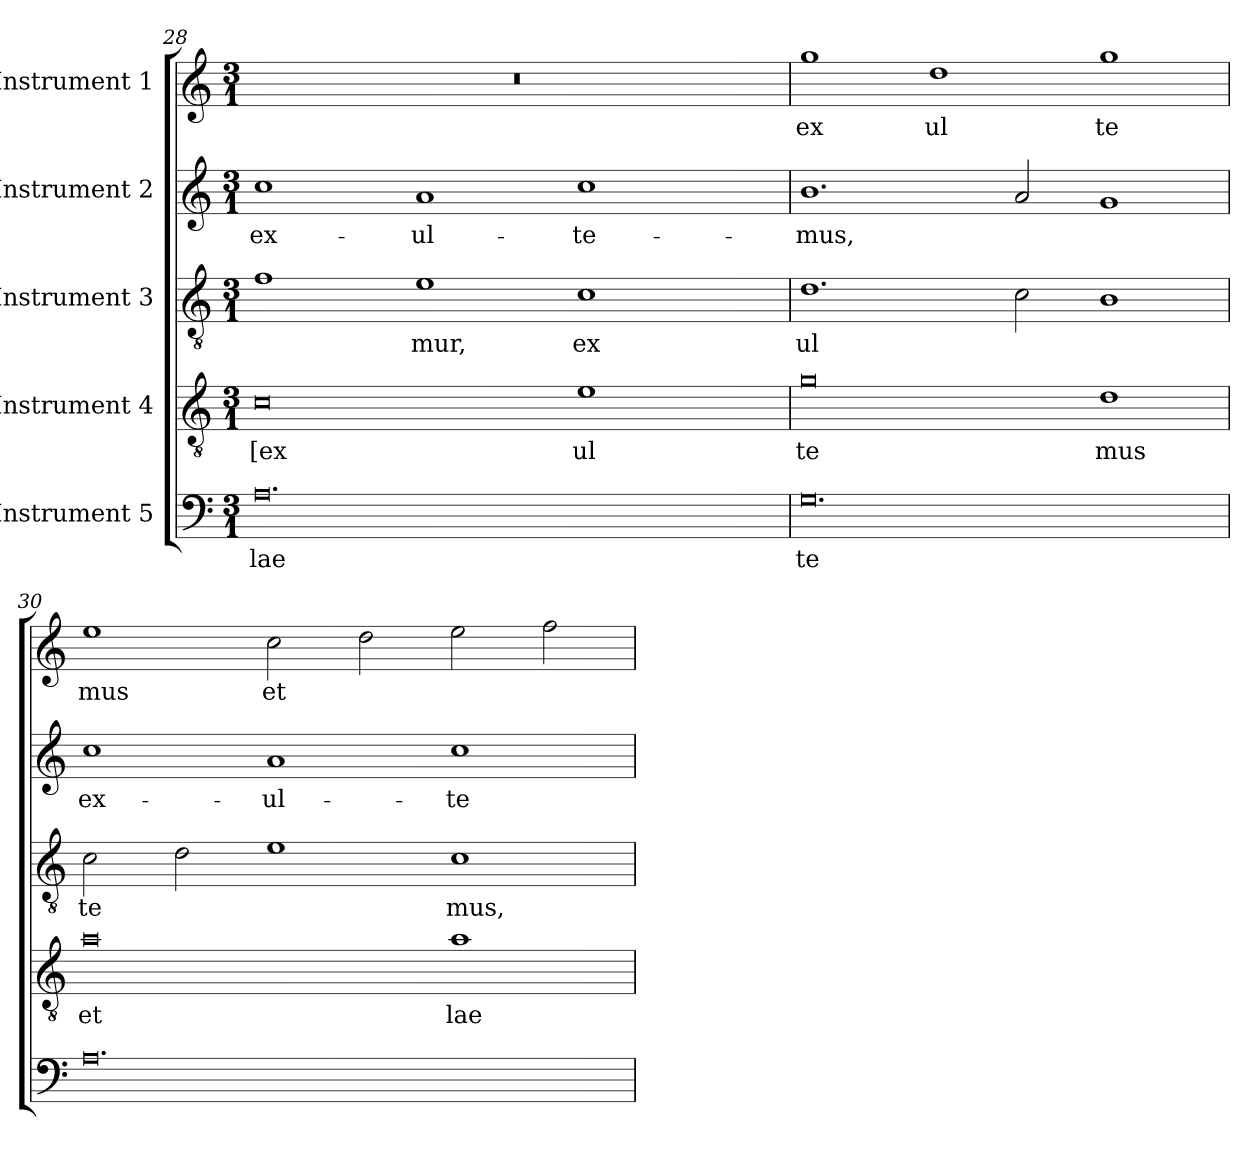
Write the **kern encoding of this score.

**kern	**text	**kern	**text	**kern	**text	**kern	**text	**kern	**text
*part5	*part5	*part4	*part4	*part3	*part3	*part2	*part2	*part1	*part1
*staff5	*staff5	*staff4	*staff4	*staff3	*staff3	*staff2	*staff2	*staff1	*staff1
*I"Instrument 5	*	*I"Instrument 4	*	*I"Instrument 3	*	*I"Instrument 2	*	*I"Instrument 1	*
!!LO:LB:g=z
*clefF4	*	*clefGv2	*	*clefGv2	*	*clefG2	*	*clefG2	*
*M3/1	*	*M3/1	*	*M3/1	*	*M3/1	*	*M3/1	*
=28	=28	=28	=28	=28	=28	=28	=28	=28	=28
!	!LO:LY:b:cj	!	!LO:LY:b:cj	!	!	!	!LO:LY:b:cj	!	!
*	*	*	*	*^	*	*	*	*	*
0.A	lae	0c	[ex	1f	8.ryy	.	1cc	ex-	0.r	.
.	.	.	.	.	1ryy	.	.	.	.	.
!	!	!	!	!	!	!LO:LY:b:cj	!	!LO:LY:b:cj	!	!
.	.	.	.	1e	.	-mur,	1a	-ul-	.	.
.	.	.	.	.	1ryy	.	.	.	.	.
!	!	!	!LO:LY:b:cj	!	!	!LO:LY:b:cj	!	!LO:LY:b:cj	!	!
.	.	1e	ul	1c	.	ex	1cc	-te-	.	.
.	.	.	.	.	2ryy	.	.	.	.	.
.	.	.	.	.	4ryy	.	.	.	.	.
.	.	.	.	.	16ryy	.	.	.	.	.
=29	=29	=29	=29	=29	=29	=29	=29	=29	=29	=29
!	!LO:LY:b:cj	!	!LO:LY:b:cj	!	!	!LO:LY:b:cj	!	!LO:LY:b	!	!LO:LY:b:cj
*	*	*	*	*v	*v	*	*	*	*	*
0.G	te	0g	te	1.d	ul	1.b	-mus,	1gg	ex
!	!	!	!	!	!	!	!	!	!LO:LY:b:cj
.	.	.	.	.	.	.	.	1dd	ul
.	.	.	.	2c\	.	2a/	.	.	.
!	!	!	!LO:LY:b:cj	!	!	!	!	!	!LO:LY:b:cj
.	.	1d	mus	1B	.	1g	.	1gg	te
=30	=30	=30	=30	=30	=30	=30	=30	=30	=30
!	!	!	!LO:LY:b:cj	!	!LO:LY:b:cj	!	!LO:LY:b:cj	!	!LO:LY:b:cj
0.A	.	0a	et	2c\	te	1cc	ex-	1ee	mus
.	.	.	.	2d\	.	.	.	.	.
!	!	!	!	!	!	!	!LO:LY:b:cj	!	!LO:LY:b:cj
.	.	.	.	1e	.	1a	-ul-	2cc\	et
.	.	.	.	.	.	.	.	2dd\	.
!	!	!	!LO:LY:b:cj	!	!LO:LY:b:cj	!	!LO:LY:b:cj	!	!
.	.	1a	lae	1c	mus,	1cc	-te-	2ee\	.
.	.	.	.	.	.	.	.	2ff\	.
=	=	=	=	=	=	=	=	=	=
*-	*-	*-	*-	*-	*-	*-	*-	*-	*-
